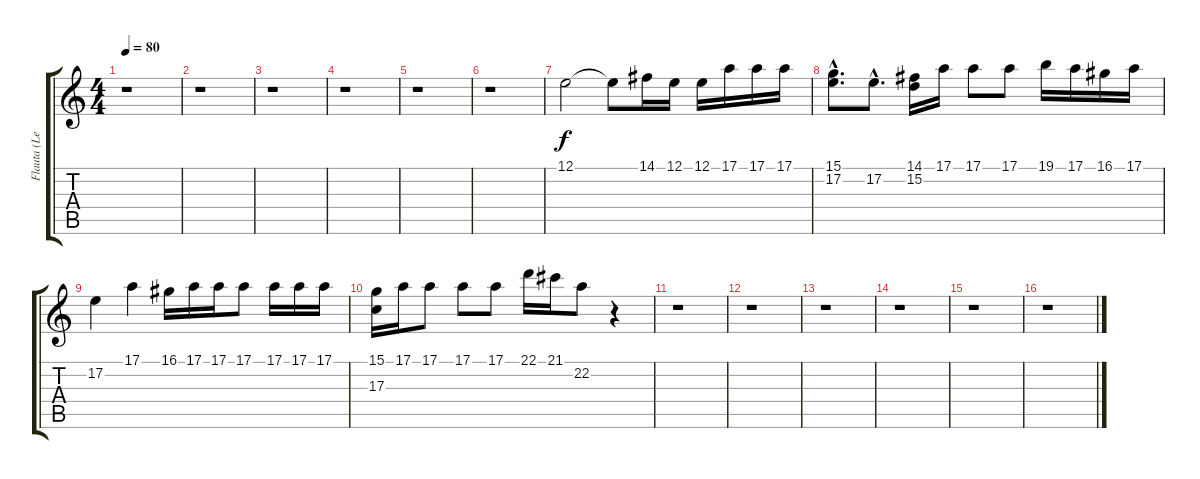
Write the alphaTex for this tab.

\track ("Flauta (Leandro Rizzi)" "Flauta (Le") {instrument flute}
\staff {score tabs}
\tuning (E4 B3 G3 D3 A2 E2) {hide}
\ts (4 4)
\tempo 80
\clef g2
\ks c
r.1{dy f} |
r.1 |
r.1 |
r.1 |
r.1 |
r.1 |
12.1.2 12.1{t}.8 14.1.16 12.1.16 12.1.16 17.1.16 17.1.16 17.1.16 |
(15.1{hac} 17.2{hac}).8{d} 17.2{hac}.8{d} (14.1 15.2).16 17.1.16 17.1.8 17.1.8 19.1.16 17.1.16 16.1.16 17.1.16 |
17.2.4 17.1.4 16.1.16 17.1.16 17.1.16 17.1.8 17.1.16 17.1.16 17.1.16 |
(15.1 17.3).16 17.1.16 17.1.8 17.1.8 17.1.8 22.1.16 21.1.16 22.2.8 r.4 |
r.1 |
r.1 |
r.1 |
r.1 |
r.1 |
r.1
